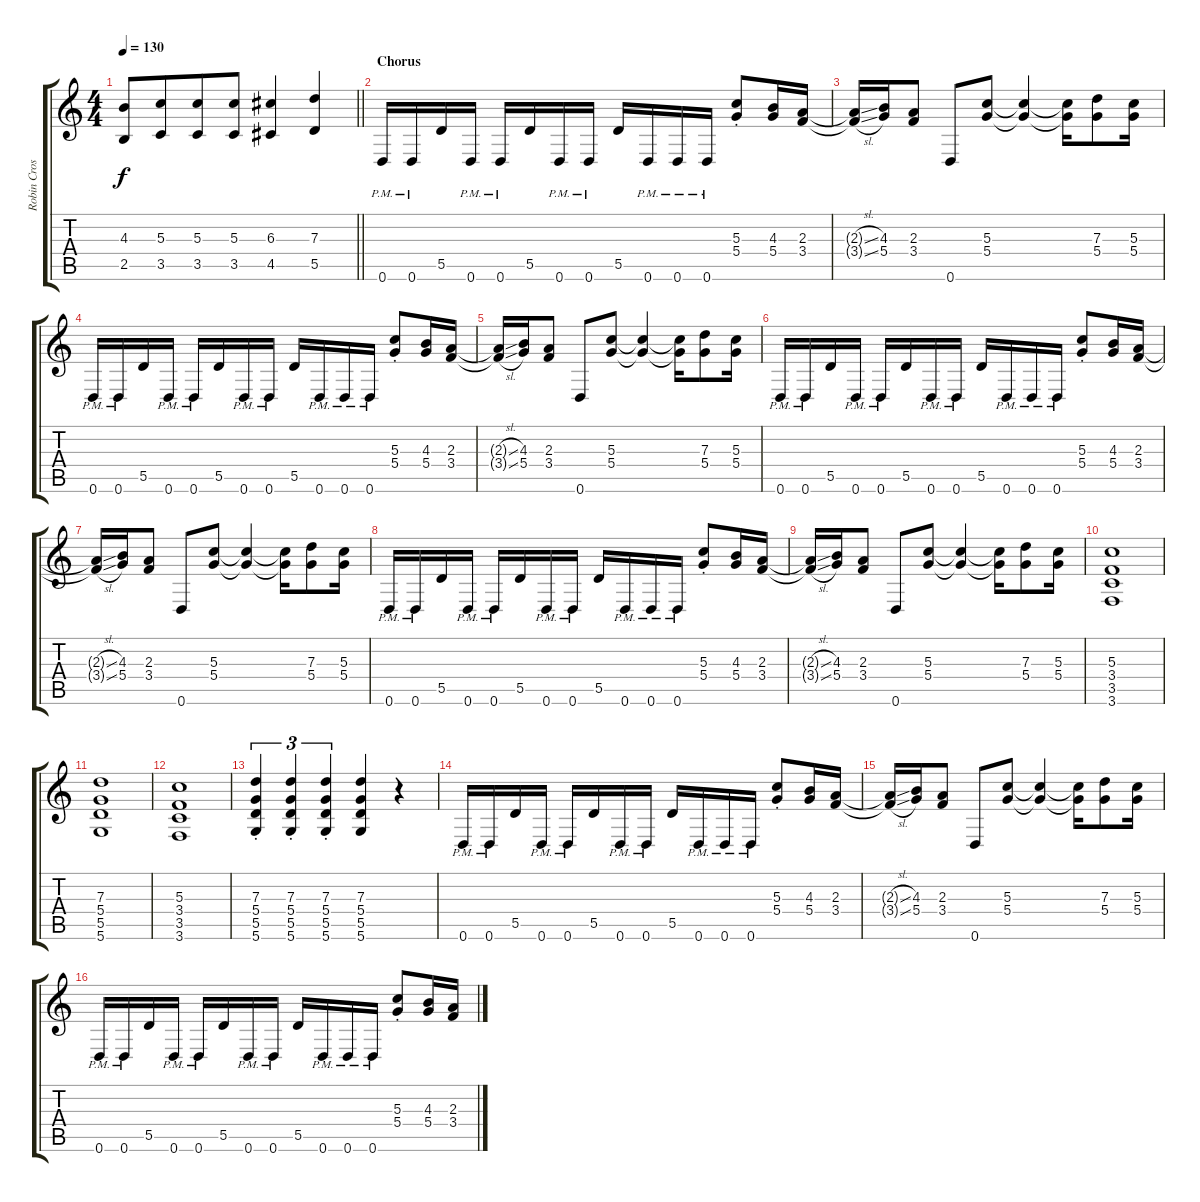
\track ("Robin Crosby - Rhytm Guitar" "Robin Cros") {instrument overdrivenguitar}
\staff {score tabs}
\tuning (E4 B3 G3 D3 A2 D2) {hide}
\ts (4 4)
\tempo 130
\clef g2
\barLineRight lightlight
\ks c
(4.3 2.5).8{dy f} (5.3 3.5).8{beam merge} (5.3 3.5).8 (5.3 3.5).8 (6.3 4.5).4 (7.3 5.5).4 |
\section ("" "Chorus")
0.6{pm}.16 0.6{pm}.16 5.5.16 0.6{pm}.16 0.6{pm}.16 5.5.16 0.6{pm}.16 0.6{pm}.16 5.5.16 0.6{pm}.16 0.6{pm}.16 0.6{pm}.16 (5.3{st} 5.4{st}).8 (4.3 5.4).16 (2.3 3.4).16 |
(2.3{sl t} 3.4{sl t}).16 (4.3 5.4).16 (2.3 3.4).8 0.6.8 (5.3 5.4).8 (5.3{t} 5.4{t}).4 (5.3{t} 5.4{t}).16 (7.3 5.4).8 (5.3 5.4).16 |
0.6{pm}.16 0.6{pm}.16 5.5.16 0.6{pm}.16 0.6{pm}.16 5.5.16 0.6{pm}.16 0.6{pm}.16 5.5.16 0.6{pm}.16 0.6{pm}.16 0.6{pm}.16 (5.3{st} 5.4{st}).8 (4.3 5.4).16 (2.3 3.4).16 |
(2.3{sl t} 3.4{sl t}).16 (4.3 5.4).16 (2.3 3.4).8 0.6.8 (5.3 5.4).8 (5.3{t} 5.4{t}).4 (5.3{t} 5.4{t}).16 (7.3 5.4).8 (5.3 5.4).16 |
0.6{pm}.16 0.6{pm}.16 5.5.16 0.6{pm}.16 0.6{pm}.16 5.5.16 0.6{pm}.16 0.6{pm}.16 5.5.16 0.6{pm}.16 0.6{pm}.16 0.6{pm}.16 (5.3{st} 5.4{st}).8 (4.3 5.4).16 (2.3 3.4).16 |
(2.3{sl t} 3.4{sl t}).16 (4.3 5.4).16 (2.3 3.4).8 0.6.8 (5.3 5.4).8 (5.3{t} 5.4{t}).4 (5.3{t} 5.4{t}).16 (7.3 5.4).8 (5.3 5.4).16 |
0.6{pm}.16 0.6{pm}.16 5.5.16 0.6{pm}.16 0.6{pm}.16 5.5.16 0.6{pm}.16 0.6{pm}.16 5.5.16 0.6{pm}.16 0.6{pm}.16 0.6{pm}.16 (5.3{st} 5.4{st}).8 (4.3 5.4).16 (2.3 3.4).16 |
(2.3{sl t} 3.4{sl t}).16 (4.3 5.4).16 (2.3 3.4).8 0.6.8 (5.3 5.4).8 (5.3{t} 5.4{t}).4 (5.3{t} 5.4{t}).16 (7.3 5.4).8 (5.3 5.4).16 |
(5.3 3.4 3.5 3.6).1 |
(7.3 5.4 5.5 5.6).1 |
(5.3 3.4 3.5 3.6).1 |
(7.3{st} 5.4{st} 5.5{st} 5.6{st}).4{tu (3 2)} (7.3{st} 5.4{st} 5.5{st} 5.6{st}).4{tu (3 2)} (7.3{st} 5.4{st} 5.5{st} 5.6{st}).4{tu (3 2)} (7.3 5.4 5.5 5.6).4 r.4 |
0.6{pm}.16 0.6{pm}.16 5.5.16 0.6{pm}.16 0.6{pm}.16 5.5.16 0.6{pm}.16 0.6{pm}.16 5.5.16 0.6{pm}.16 0.6{pm}.16 0.6{pm}.16 (5.3{st} 5.4{st}).8 (4.3 5.4).16 (2.3 3.4).16 |
(2.3{sl t} 3.4{sl t}).16 (4.3 5.4).16 (2.3 3.4).8 0.6.8 (5.3 5.4).8 (5.3{t} 5.4{t}).4 (5.3{t} 5.4{t}).16 (7.3 5.4).8 (5.3 5.4).16 |
0.6{pm}.16 0.6{pm}.16 5.5.16 0.6{pm}.16 0.6{pm}.16 5.5.16 0.6{pm}.16 0.6{pm}.16 5.5.16 0.6{pm}.16 0.6{pm}.16 0.6{pm}.16 (5.3{st} 5.4{st}).8 (4.3 5.4).16 (2.3 3.4).16
